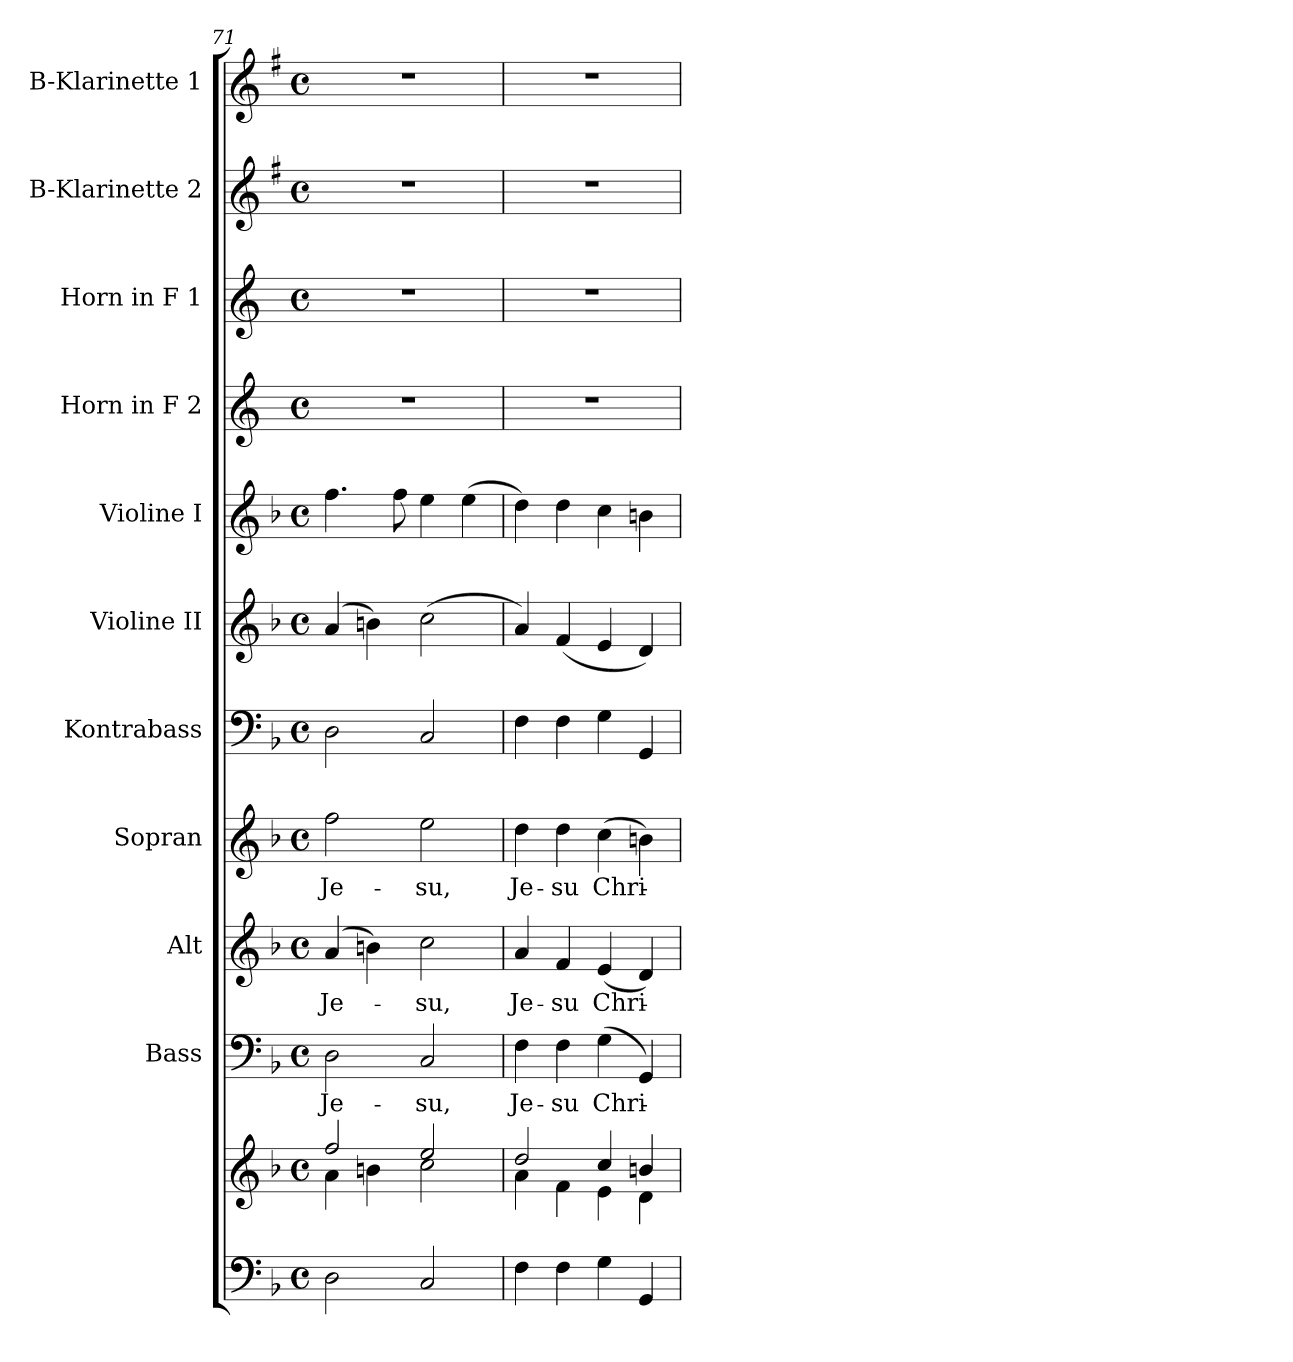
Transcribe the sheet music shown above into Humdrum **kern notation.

**kern	**kern	**kern	**text	**kern	**text	**kern	**text	**kern	**kern	**kern	**kern	**kern	**kern	**kern
*part11	*part11	*part10	*part10	*part9	*part9	*part8	*part8	*part7	*part6	*part5	*part4	*part3	*part2	*part1
*staff12	*staff11	*staff10	*staff10	*staff9	*staff9	*staff8	*staff8	*staff7	*staff6	*staff5	*staff4	*staff3	*staff2	*staff1
*	*	*I"Bass	*	*I"Alt	*	*I"Sopran	*	*I"Kontrabass	*I"Violine II	*I"Violine I	*I"Horn in F 2	*I"Horn in F 1	*I"B-Klarinette 2	*I"B-Klarinette 1
*	*	*I'B.	*	*I'A.	*	*I'S.	*	*I'Kb.	*I'Vl. II	*I'Vl. I	*	*	*I'B Kl. 2	*I'B Kl. 1
*clefF4	*clefG2	*clefF4	*	*clefG2	*	*clefG2	*	*clefF4	*clefG2	*clefG2	*clefG2	*clefG2	*clefG2	*clefG2
*	*	*	*	*	*	*	*	*ITrd7c12	*	*	*ITrd4c7	*ITrd4c7	*ITrd1c2	*ITrd1c2
*k[b-]	*k[b-]	*k[b-]	*	*k[b-]	*	*k[b-]	*	*k[b-]	*k[b-]	*k[b-]	*k[b-]	*k[b-]	*k[b-]	*k[b-]
*F:	*F:	*F:	*	*F:	*	*F:	*	*F:	*F:	*F:	*F:	*F:	*F:	*F:
*M4/4	*M4/4	*M4/4	*	*M4/4	*	*M4/4	*	*M4/4	*M4/4	*M4/4	*M4/4	*M4/4	*M4/4	*M4/4
*met(c)	*met(c)	*met(c)	*	*met(c)	*	*met(c)	*	*met(c)	*met(c)	*met(c)	*met(c)	*met(c)	*met(c)	*met(c)
=71	=71	=71	=71	=71	=71	=71	=71	=71	=71	=71	=71	=71	=71	=71
*	*^	*	*	*	*	*	*	*	*	*	*	*	*	*
!	!	!	!	!LO:LY:b	!	!LO:LY:b	!	!LO:LY:b	!	!	!	!	!	!	!
2D\	2ff/	4a\	2D\	Je-	(4a/	Je-	2ff\	Je-	2DD\	(4a/	4.ff\	1r	1r	1r	1r
.	.	4bn\	.	.	4bn\)	.	.	.	.	4bn\)	.	.	.	.	.
.	.	.	.	.	.	.	.	.	.	.	8ff\	.	.	.	.
!	!	!	!	!LO:LY:b	!	!LO:LY:b	!	!LO:LY:b	!	!	!	!	!	!	!
2C/	2ee/	2cc\	2C/	-su,	2cc\	-su,	2ee\	-su,	2CC/	(>2cc\	4ee\	.	.	.	.
.	.	.	.	.	.	.	.	.	.	.	(>4ee\	.	.	.	.
=72	=72	=72	=72	=72	=72	=72	=72	=72	=72	=72	=72	=72	=72	=72	=72
!	!	!	!	!LO:LY:b	!	!LO:LY:b	!	!LO:LY:b	!	!	!	!	!	!	!
4F\	2dd/	4a\	4F\	Je-	4a/	Je-	4dd\	Je-	4FF\	4a/)	4dd\)	1r	1r	1r	1r
!	!	!	!	!LO:LY:b	!	!LO:LY:b	!	!LO:LY:b	!	!	!	!	!	!	!
4F\	.	4f\	4F\	-su	4f/	-su	4dd\	-su	4FF\	(<4f/	4dd\	.	.	.	.
!	!	!	!	!LO:LY:b	!	!LO:LY:b	!	!LO:LY:b	!	!	!	!	!	!	!
4G\	4cc/	4e\	(>4G\	Chri-	(<4e/	Chri-	(>4cc\	Chri-	4GG\	4e/	4cc\	.	.	.	.
4GG/	4bn/	4d\	4GG/)	.	4d/)	.	4bn\)	.	4GGG/	4d/)	4bn\	.	.	.	.
*	*v	*v	*	*	*	*	*	*	*	*	*	*	*	*	*
=	=	=	=	=	=	=	=	=	=	=	=	=	=	=
*-	*-	*-	*-	*-	*-	*-	*-	*-	*-	*-	*-	*-	*-	*-
